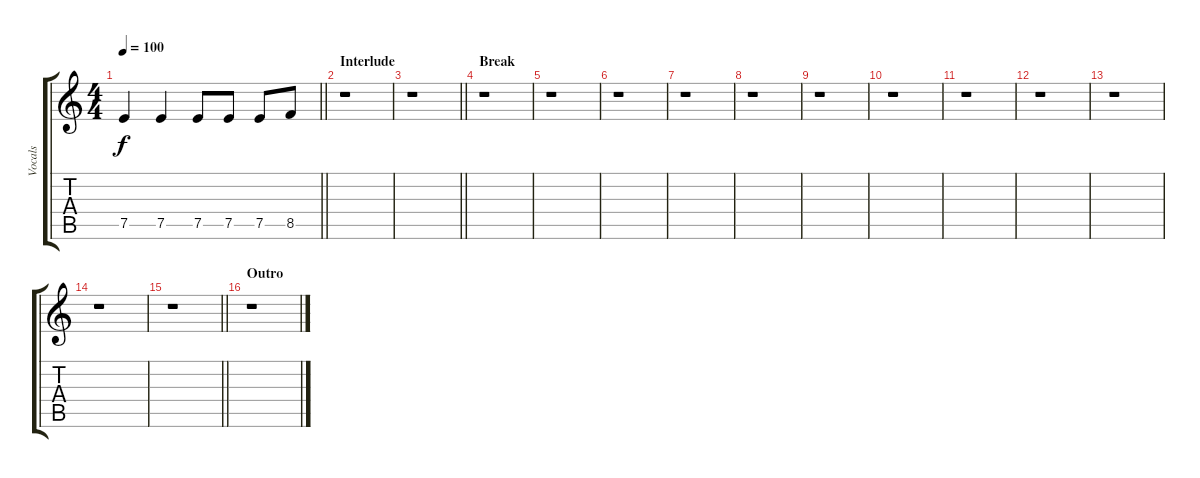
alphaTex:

\track ("Vocals" "Vocals") {instrument electricguitarjazz}
\staff {score tabs}
\tuning (E4 B3 G3 D3 A2 E2) {hide}
\ts (4 4)
\tempo 100
\clef g2
\barLineRight lightlight
\ks c
7.5.4{dy f} 7.5.4 7.5.8 7.5.8 7.5.8 8.5.8 |
\section ("" "Interlude")
r.1 |
\barLineRight lightlight
r.1 |
\section ("" "Break")
r.1 |
r.1 |
r.1 |
r.1 |
r.1 |
r.1 |
r.1 |
r.1 |
r.1 |
r.1 |
r.1 |
\barLineRight lightlight
r.1 |
\section ("" "Outro")
r.1
